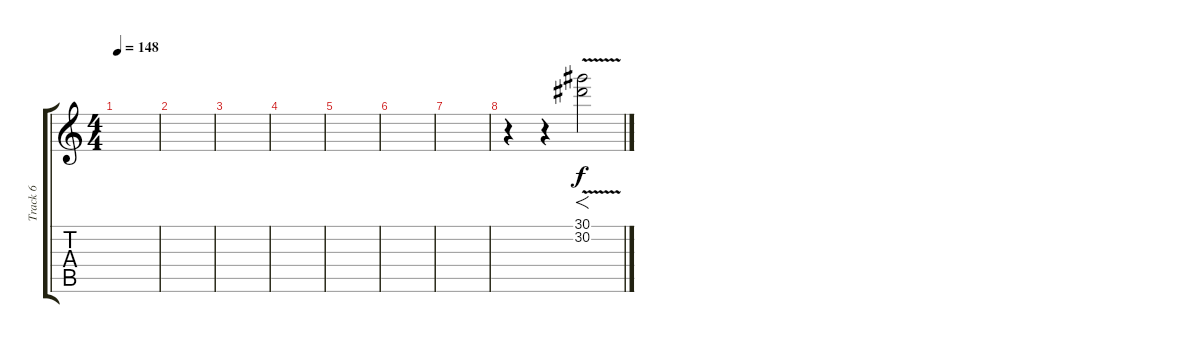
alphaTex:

\track ("Track 6" "Track 6") {instrument applause}
\staff {score tabs}
\tuning (D4 A3 F3 C3 G2 C2) {hide}
\ts (4 4)
\tempo 148
\clef g2
\ks c
|
|
|
|
|
|
|
r.4 r.4 (30.1 30.2{v}).2{f}
